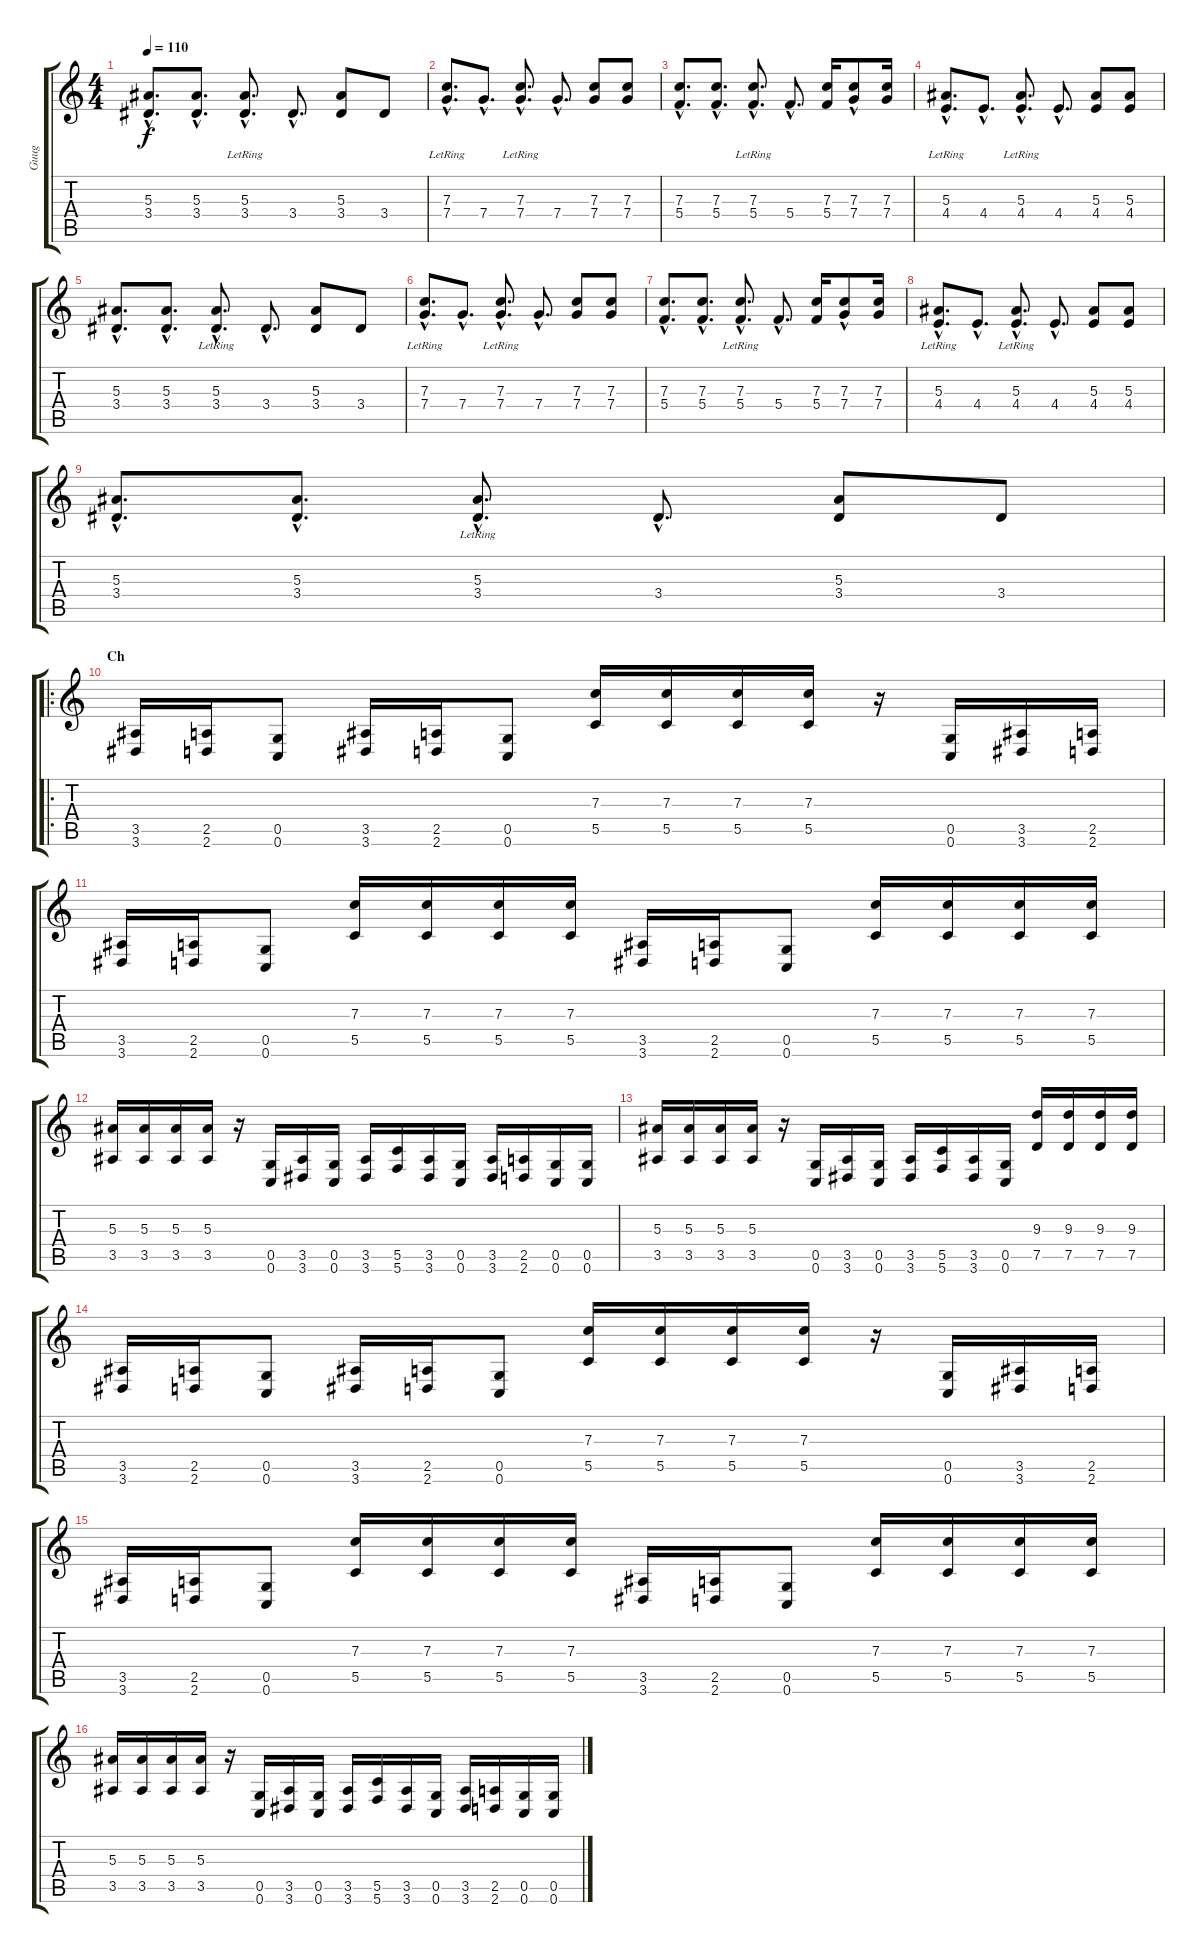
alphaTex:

\track ("Guug" "Guug") {instrument overdrivenguitar}
\staff {score tabs}
\tuning (D4 A3 F3 C3 G2 C2) {hide}
\ts (4 4)
\tempo 110
\clef g2
\ks c
(5.3{hac} 3.4{hac}).8{d dy f instrument electricguitarclean} (5.3{hac} 3.4{hac}).8{d} (5.3{hac lr} 3.4{hac}).8{d} 3.4{hac}.8{d} (5.3 3.4).8 3.4.8 |
(7.3{hac lr} 7.4{hac}).8{d instrument electricguitarclean} 7.4{hac}.8{d} (7.3{hac lr} 7.4{hac}).8{d} 7.4{hac}.8{d} (7.3 7.4).8 (7.3 7.4).8 |
(7.3{hac} 5.4{hac}).8{d instrument electricguitarclean} (7.3{hac} 5.4{hac}).8{d} (7.3{hac lr} 5.4{hac}).8{d} 5.4{hac}.8{d} (7.3 5.4).16 (7.3 7.4{hac}).8 (7.3 7.4).16 |
(5.3{hac lr} 4.4{hac}).8{d instrument electricguitarclean} 4.4{hac}.8{d} (5.3{hac lr} 4.4{hac}).8{d} 4.4{hac}.8{d} (5.3 4.4).8 (5.3 4.4).8 |
(5.3{hac} 3.4{hac}).8{d instrument electricguitarclean} (5.3{hac} 3.4{hac}).8{d} (5.3{hac lr} 3.4{hac}).8{d} 3.4{hac}.8{d} (5.3 3.4).8 3.4.8 |
(7.3{hac lr} 7.4{hac}).8{d instrument electricguitarclean} 7.4{hac}.8{d} (7.3{hac lr} 7.4{hac}).8{d} 7.4{hac}.8{d} (7.3 7.4).8 (7.3 7.4).8 |
(7.3{hac} 5.4{hac}).8{d instrument electricguitarclean} (7.3{hac} 5.4{hac}).8{d} (7.3{hac lr} 5.4{hac}).8{d} 5.4{hac}.8{d} (7.3 5.4).16 (7.3 7.4{hac}).8 (7.3 7.4).16 |
(5.3{hac lr} 4.4{hac}).8{d instrument electricguitarclean} 4.4{hac}.8{d} (5.3{hac lr} 4.4{hac}).8{d} 4.4{hac}.8{d} (5.3 4.4).8 (5.3 4.4).8 |
(5.3{hac} 3.4{hac}).8{d instrument electricguitarclean} (5.3{hac} 3.4{hac}).8{d} (5.3{hac lr} 3.4{hac}).8{d} 3.4{hac}.8{d} (5.3 3.4).8 3.4.8 |
\ro
\section ("" "Ch")
(3.5 3.6).16{instrument overdrivenguitar} (2.5 2.6).16 (0.5 0.6).8 (3.5 3.6).16 (2.5 2.6).16 (0.5 0.6).8 (7.3 5.5).16 (7.3 5.5).16 (7.3 5.5).16 (7.3 5.5).16 r.16 (0.5 0.6).16 (3.5 3.6).16 (2.5 2.6).16 |
(3.5 3.6).16 (2.5 2.6).16 (0.5 0.6).8 (7.3 5.5).16 (7.3 5.5).16 (7.3 5.5).16 (7.3 5.5).16 (3.5 3.6).16 (2.5 2.6).16 (0.5 0.6).8 (7.3 5.5).16 (7.3 5.5).16 (7.3 5.5).16 (7.3 5.5).16 |
(5.3 3.5).16 (5.3 3.5).16 (5.3 3.5).16 (5.3 3.5).16 r.16 (0.5 0.6).16 (3.5 3.6).16 (0.5 0.6).16 (3.5 3.6).16 (5.5 5.6).16 (3.5 3.6).16 (0.5 0.6).16 (3.5 3.6).16 (2.5 2.6).16 (0.5 0.6).16 (0.5 0.6).16 |
(5.3 3.5).16 (5.3 3.5).16 (5.3 3.5).16 (5.3 3.5).16 r.16 (0.5 0.6).16 (3.5 3.6).16 (0.5 0.6).16 (3.5 3.6).16 (5.5 5.6).16 (3.5 3.6).16 (0.5 0.6).16 (9.3 7.5).16 (9.3 7.5).16 (9.3 7.5).16 (9.3 7.5).16 |
(3.5 3.6).16{instrument overdrivenguitar} (2.5 2.6).16 (0.5 0.6).8 (3.5 3.6).16 (2.5 2.6).16 (0.5 0.6).8 (7.3 5.5).16 (7.3 5.5).16 (7.3 5.5).16 (7.3 5.5).16 r.16 (0.5 0.6).16 (3.5 3.6).16 (2.5 2.6).16 |
(3.5 3.6).16 (2.5 2.6).16 (0.5 0.6).8 (7.3 5.5).16 (7.3 5.5).16 (7.3 5.5).16 (7.3 5.5).16 (3.5 3.6).16 (2.5 2.6).16 (0.5 0.6).8 (7.3 5.5).16 (7.3 5.5).16 (7.3 5.5).16 (7.3 5.5).16 |
(5.3 3.5).16 (5.3 3.5).16 (5.3 3.5).16 (5.3 3.5).16 r.16 (0.5 0.6).16 (3.5 3.6).16 (0.5 0.6).16 (3.5 3.6).16 (5.5 5.6).16 (3.5 3.6).16 (0.5 0.6).16 (3.5 3.6).16 (2.5 2.6).16 (0.5 0.6).16 (0.5 0.6).16
